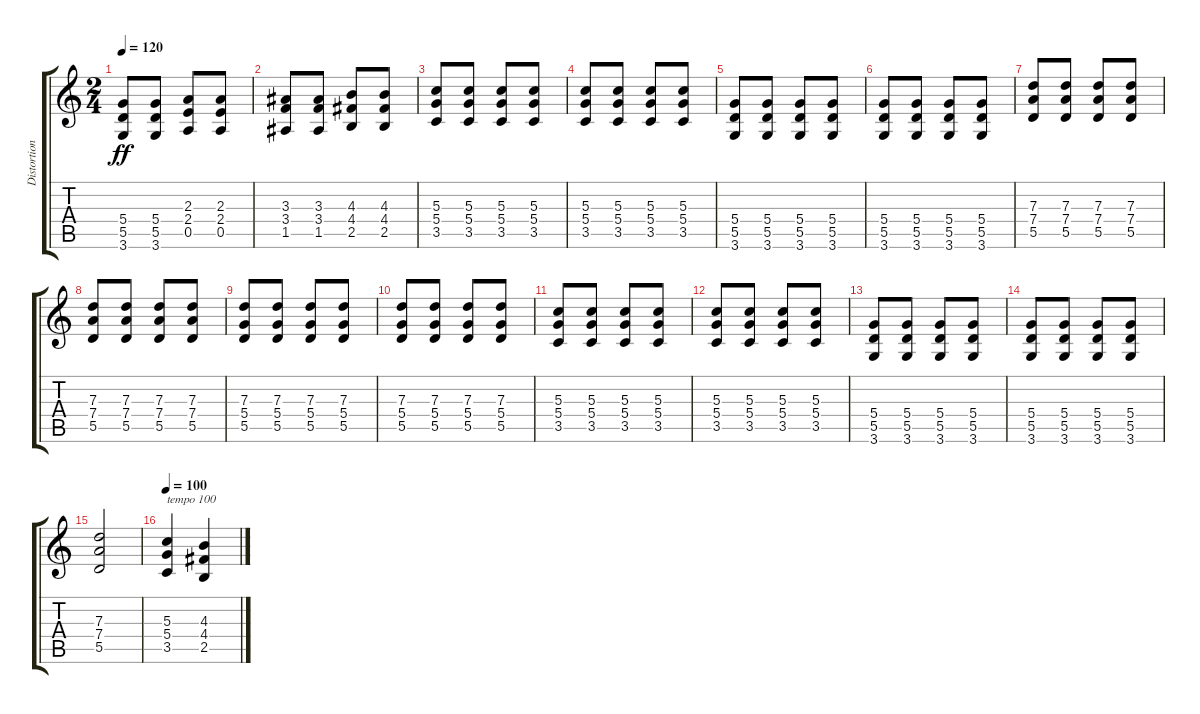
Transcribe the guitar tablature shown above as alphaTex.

\track ("Distortion" "Distortion") {instrument distortionguitar}
\staff {score tabs}
\tuning (E4 B3 G3 D3 A2 E2) {hide}
\ts (2 4)
\tempo 120
\clef g2
\ks c
(5.4 5.5 3.6).8{dy ff} (5.4 5.5 3.6).8 (2.3 2.4 0.5).8 (2.3 2.4 0.5).8 |
(3.3 3.4 1.5).8 (3.3 3.4 1.5).8 (4.3 4.4 2.5).8 (4.3 4.4 2.5).8 |
(5.3 5.4 3.5).8 (5.3 5.4 3.5).8 (5.3 5.4 3.5).8 (5.3 5.4 3.5).8 |
(5.3 5.4 3.5).8 (5.3 5.4 3.5).8 (5.3 5.4 3.5).8 (5.3 5.4 3.5).8 |
(5.4 5.5 3.6).8 (5.4 5.5 3.6).8 (5.4 5.5 3.6).8 (5.4 5.5 3.6).8 |
(5.4 5.5 3.6).8 (5.4 5.5 3.6).8 (5.4 5.5 3.6).8 (5.4 5.5 3.6).8 |
(7.3 7.4 5.5).8 (7.3 7.4 5.5).8 (7.3 7.4 5.5).8 (7.3 7.4 5.5).8 |
(7.3 7.4 5.5).8 (7.3 7.4 5.5).8 (7.3 7.4 5.5).8 (7.3 7.4 5.5).8 |
(7.3 5.4 5.5).8 (7.3 5.4 5.5).8 (7.3 5.4 5.5).8 (7.3 5.4 5.5).8 |
(7.3 5.4 5.5).8 (7.3 5.4 5.5).8 (7.3 5.4 5.5).8 (7.3 5.4 5.5).8 |
(5.3 5.4 3.5).8 (5.3 5.4 3.5).8 (5.3 5.4 3.5).8 (5.3 5.4 3.5).8 |
(5.3 5.4 3.5).8 (5.3 5.4 3.5).8 (5.3 5.4 3.5).8 (5.3 5.4 3.5).8 |
(5.4 5.5 3.6).8 (5.4 5.5 3.6).8 (5.4 5.5 3.6).8 (5.4 5.5 3.6).8 |
(5.4 5.5 3.6).8 (5.4 5.5 3.6).8 (5.4 5.5 3.6).8 (5.4 5.5 3.6).8 |
(7.3 7.4 5.5).2 |
\tempo 100
(5.3 5.4 3.5).4{txt "tempo 100"} (4.3 4.4 2.5).4
